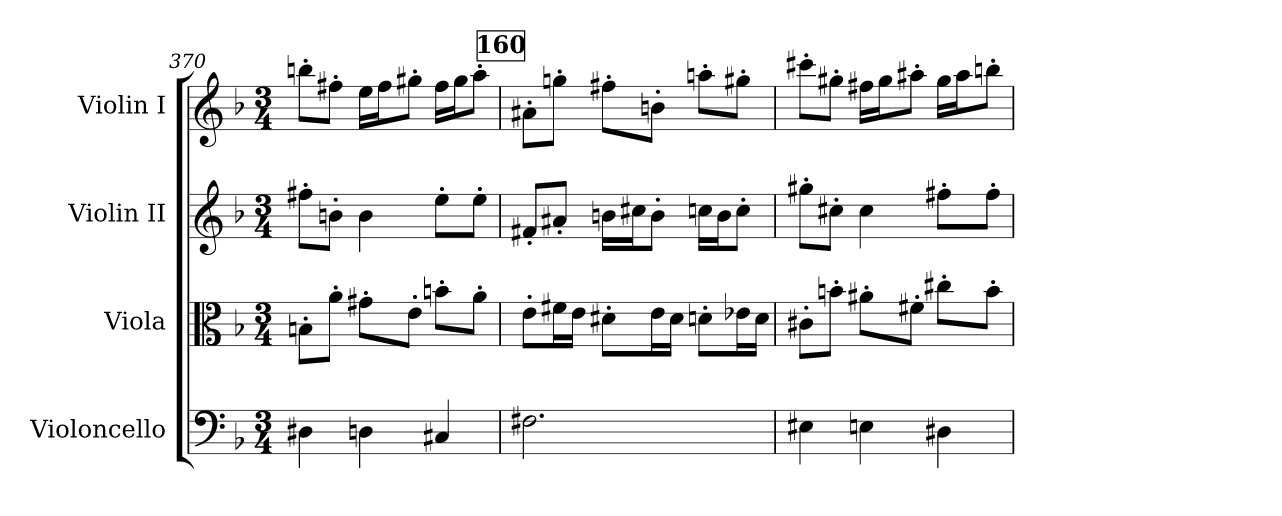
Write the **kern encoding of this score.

**kern	**kern	**kern	**kern
*part4	*part3	*part2	*part1
*staff4	*staff3	*staff2	*staff1
*I"Violoncello	*I"Viola	*I"Violin II	*I"Violin I
*I'Vc	*I'Vla	*I'Vln	*I'Vln
*clefF4	*clefC3	*clefG2	*clefG2
*k[b-]	*k[b-]	*k[b-]	*k[b-]
*M3/4	*M3/4	*M3/4	*M3/4
=370	=370	=370	=370
4D#X\	8Bn'\L	8ff#X'\L	8bbn'\L
.	8a'\J	8bn'\J	8ff#X'\J
4Dn\	8g#X'\L	4b\	16ee\LL
.	.	.	16ff#\J
.	8e'\J	.	8gg#X'\J
4C#X/	8bn'\L	8ee'\L	16ff#\LL
.	.	.	16gg#\J
.	8a'\J	8ee'\J	8aa'\J
!!LO:REH:place=s1:a:B:fs=14:t=160
=371	=371	=371	=371
2.F#X\	8e'\L	8f#X'/L	8a#X'\L
.	16f#X\L	8a#X'/J	8ggn'\J
.	16e\JJ	.	.
.	8d#X'\L	16bn\LL	8ff#X'\L
.	.	16cc#X\J	.
.	16e\L	8b'\J	8bn'\J
.	16d#\JJ	.	.
.	8dn'\L	16ccn\LL	8aan'\L
.	.	16b\J	.
.	16e-X\L	8cc'\J	8gg#X'\J
.	16d\JJ	.	.
=372	=372	=372	=372
4E#X\	8c#X'\L	8gg#X'\L	8ccc#X'\L
.	8bn'\J	8cc#X'\J	8gg#X'\J
4En\	8a#X'\L	4cc#\	16ff#X\LL
.	.	.	16gg#\J
.	8f#X'\J	.	8aa#X'\J
4D#X\	8cc#X'\L	8ff#X'\L	16gg#\LL
.	.	.	16aa#\J
.	8b'\J	8ff#'\J	8bbn'\J
=	=	=	=
*-	*-	*-	*-
